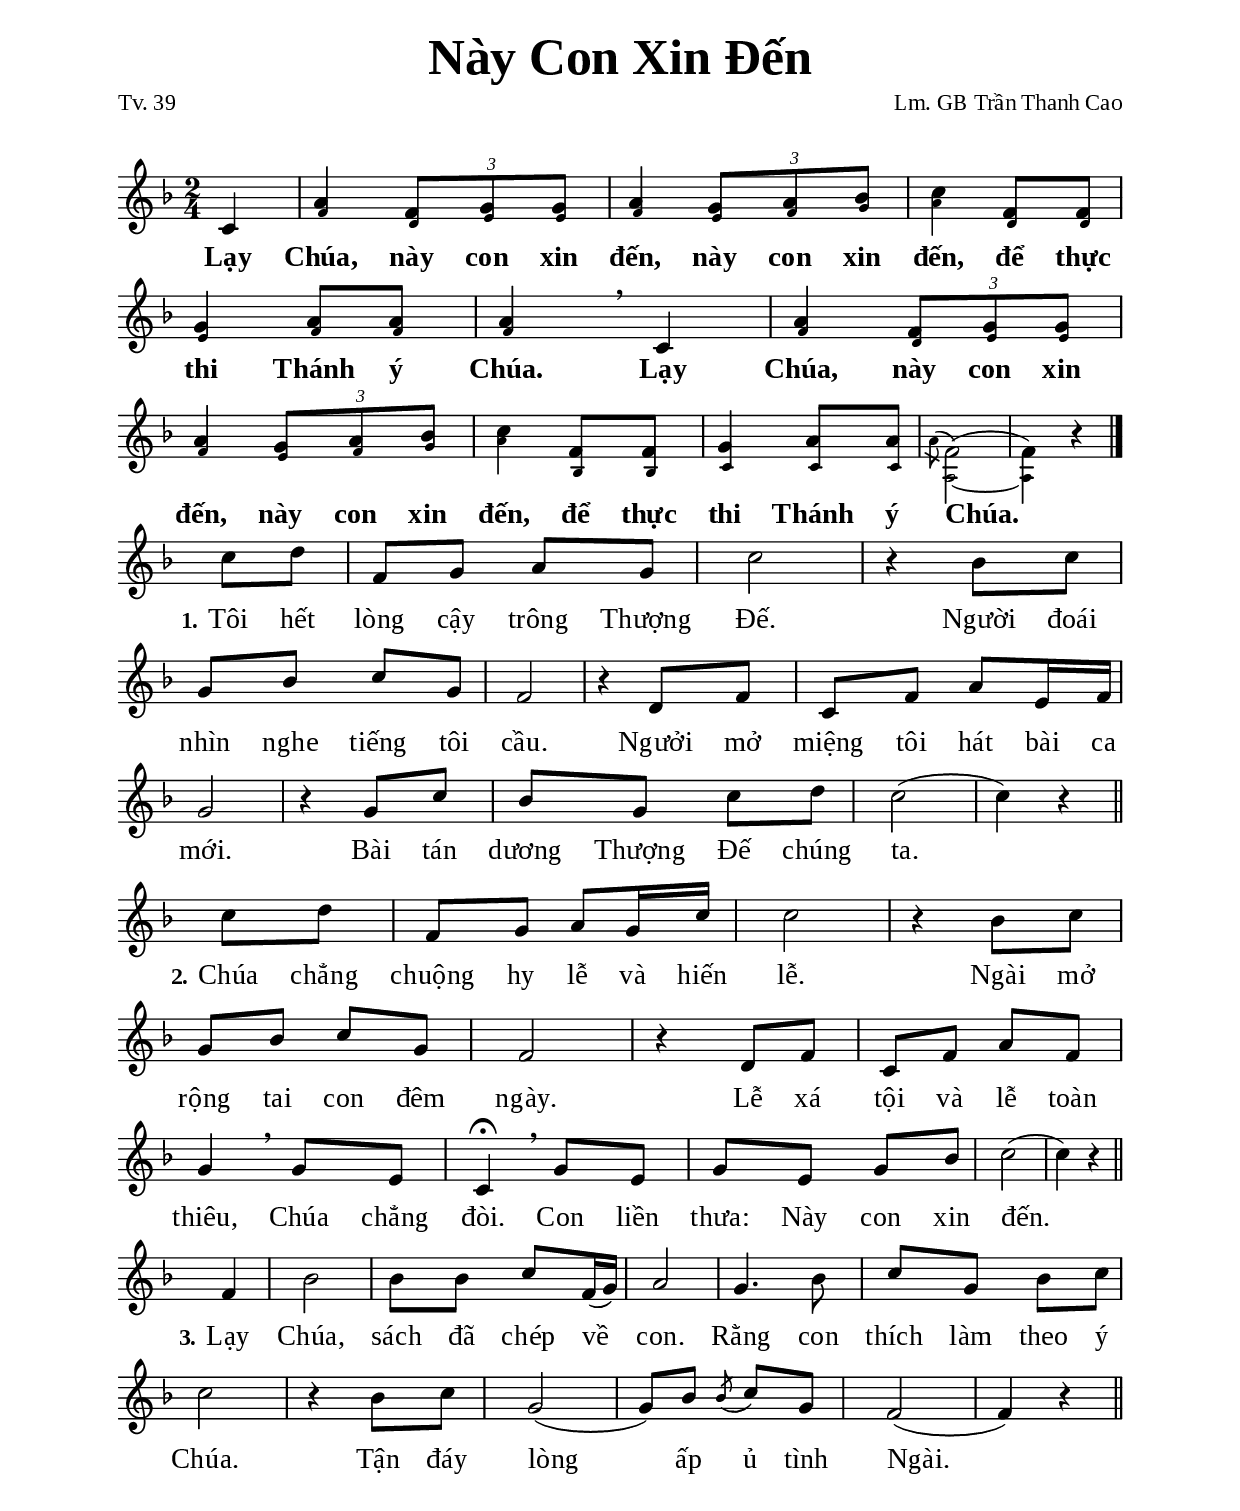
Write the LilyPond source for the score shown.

% Cài đặt chung
\version "2.22.1"
\include "english.ly"

\header {
  title = \markup { \fontsize #3 "Này Con Xin Đến" }
  poet = "Tv. 39"
  composer = "Lm. GB Trần Thanh Cao"
  arranger = " "
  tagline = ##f
}

% Nhạc điệp khúc
nhacDiepKhucSop = \relative c' {
  \partial 4 c4 |
  a'4 \tuplet 3/2 { f8 g g } |
  a4 \tuplet 3/2 { g8 a bf } |
  c4 f,8 f |
  g4 a8 a |
  a4 \breathe c,4 |
  a' \tuplet 3/2 { f8 g g } |
  a4 \tuplet 3/2 { g8 a bf } |
  c4 f,8 f |
  g4 a8 a |
  \stemDown
  \slashedGrace {a8 ^(} f2) ( |
  f4) r \bar "|."
}

nhacDiepKhucBas = \relative c' {
  \partial 4 c4 |
  f4 \tuplet 3/2 { d8 e e } |
  f4 \tuplet 3/2 { e8 f g } |
  a4 d,8 d |
  e4 f8 f |
  f4 c |
  f \tuplet 3/2 { d8 e e } |
  f4 \tuplet 3/2 { e8 f g } |
  a4 bf,8 bf |
  c4 c8 c |
   a2 ~ |
  a4 r
}

% Nhạc phiên khúc
nhacPhienKhucMot = \relative c'' {
  \partial 4 c8 d |
  f, g a g |
  c2 |
  r4 bf8 c |
  g bf c g |
  f2 |
  r4 d8 f |
  c f a e16 f |
  g2 |
  r4 g8 c |
  bf g c d |
  c2 ( |
  c4) r \bar "||"
}

nhacPhienKhucHai = \relative c'' {
  \partial 4 c8 d |
  f, g a g16 c |
  c2 |
  r4 bf8 c |
  g bf c g |
  f2 |
  r4 d8 f |
  c f a f |
  g4 \breathe g8 e |
  c4 \fermata \breathe g'8 e |
  g e g bf |
  c2 ( |
  c4) r \bar "||"
}

nhacPhienKhucBa = \relative c' {
  \partial 4 f4 |
  bf2 |
  bf8 bf c f,16 (g) |
  a2 |
  g4. bf8 |
  c g bf c |
  c2 |
  r4 bf8 c |
  g2 ( |
  g8) bf \acciaccatura bf8 c g |
  f2 ( |
  f4) r \bar "||"
}

% Lời điệp khúc
loiDiepKhuc = \lyricmode {
  Lạy Chúa, này con xin đến, này con xin đến,
  để thực thi Thánh ý Chúa.
  Lạy Chúa, này con xin đến, này con xin đến,
  để thực thi Thánh ý Chúa.
}

% Lời phiên khúc
loiPhienKhucMot = \lyricmode {
  \set stanza = #"1."
  Tôi hết lòng cậy trông Thượng Đế.
  Người đoái nhìn nghe tiếng tôi cầu.
  Ngưởi mở miệng tôi hát bài ca mới.
  Bài tán dương Thượng Đế chúng ta.
}

loiPhienKhucHai = \lyricmode {
  \set stanza = #"2."
  Chúa chẳng chuộng hy lễ và hiến lễ.
  Ngài mở rộng tai con đêm ngày.
  Lễ xá tội và lễ toàn thiêu,
  Chúa chẳng đòi.
  Con liền thưa: Này con xin đến.
}

loiPhienKhucBa = \lyricmode {
  \set stanza = #"3."
  Lạy Chúa, sách đã chép về con.
  Rằng con thích làm theo ý Chúa.
  Tận đáy lòng ấp ủ tình Ngài.
}


% Dàn trang
\paper {
  #(set-paper-size "a4")
  top-margin = 20\mm
  bottom-margin = 10\mm
  left-margin = 20\mm
  right-margin = 20\mm
  indent = #0
  #(define fonts
    (make-pango-font-tree
      "Liberation Serif"
      "Liberation Serif"
      "Liberation Serif"
      (/ 20 20)))
  page-count = #1
  system-system-spacing = #'((basic-distance . 11.5)
                             (minimum-distance . 11.5)
                             (padding . 1))
  score-system-spacing = #'((basic-distance . 11.5)
                             (minimum-distance . 11.5)
                             (padding . 1))
}

% Thiết lập tông và nhịp
TongNhip = { \key f \major \time 2/4 }

% Đổi kích thước nốt cho bè phụ
notBePhu =
#(define-music-function (font-size music) (number? ly:music?)
   (for-some-music
     (lambda (m)
       (if (music-is-of-type? m 'rhythmic-event)
           (begin
             (set! (ly:music-property m 'tweaks)
                   (cons `(font-size . ,font-size)
                         (ly:music-property m 'tweaks)))
             #t)
           #f))
     music)
   music)

\score {
  \new ChoirStaff <<
    \new Staff = diepKhuc \with {
        \consists "Merge_rests_engraver"
        %\magnifyStaff #(magstep +1)
        printPartCombineTexts = ##f
      }
      <<
      \new Voice \TongNhip \partCombine 
        \nhacDiepKhucSop
        \notBePhu -3 { \nhacDiepKhucBas }
      \new NullVoice = nhacThamChieu \nhacDiepKhucSop
      \new Lyrics \with {
          \override VerticalAxisGroup.
            nonstaff-relatedstaff-spacing.padding = #1
          \override VerticalAxisGroup.
            nonstaff-unrelatedstaff-spacing.padding = #1
        }
        \lyricsto nhacThamChieu \loiDiepKhuc
      >>
  >>
  \layout {
    \override Lyrics.LyricText.font-series = #'bold
    \override Lyrics.LyricText.font-size = #+2
    \override Lyrics.LyricSpace.minimum-distance = #3
    \override Score.BarNumber.break-visibility = ##(#f #f #f)
    \override Score.SpacingSpanner.uniform-stretching = ##t
  }
}

\score {
  \new ChoirStaff <<
    \new Staff = phienKhuc \with {
        %\magnifyStaff #(magstep +1)
      }
      <<
      \new Voice = beSop {
        \key f \major \time 2/4 \nhacPhienKhucMot
      }
    >>
    \new Lyrics \with {
          \override VerticalAxisGroup.
            nonstaff-relatedstaff-spacing.padding = #1.2
          \override VerticalAxisGroup.
            nonstaff-unrelatedstaff-spacing.padding = #1
        }
        \lyricsto beSop \loiPhienKhucMot
  >>
  \layout {
    \override Staff.TimeSignature.transparent = ##t
    \override Lyrics.LyricText.font-size = #+2
    \override Lyrics.LyricSpace.minimum-distance = #3
    \override Score.BarNumber.break-visibility = ##(#f #f #f)
    \override Score.SpacingSpanner.uniform-stretching = ##t
  }
}

\score {
  \new ChoirStaff <<
    \new Staff = phienKhuc \with {
        %\magnifyStaff #(magstep +1)
      }
      <<
      \new Voice = beSop {
        \key f \major \time 2/4 \nhacPhienKhucHai
      }
    >>
    \new Lyrics \with {
          \override VerticalAxisGroup.
            nonstaff-relatedstaff-spacing.padding = #1
          \override VerticalAxisGroup.
            nonstaff-unrelatedstaff-spacing.padding = #1
        }
        \lyricsto beSop \loiPhienKhucHai
  >>
  \layout {
    \override Staff.TimeSignature.transparent = ##t
    \override Lyrics.LyricText.font-size = #+2
    \override Lyrics.LyricSpace.minimum-distance = #3
    \override Score.BarNumber.break-visibility = ##(#f #f #f)
    \override Score.SpacingSpanner.uniform-stretching = ##t
  }
}

\score {
  \new ChoirStaff <<
    \new Staff = phienKhuc \with {
        %\magnifyStaff #(magstep +1)
      }
      <<
      \new Voice = beSop {
        \key f \major \time 2/4 \nhacPhienKhucBa
      }
    >>
    \new Lyrics \with {
          \override VerticalAxisGroup.
            nonstaff-relatedstaff-spacing.padding = #1.2
          \override VerticalAxisGroup.
            nonstaff-unrelatedstaff-spacing.padding = #1
        }
        \lyricsto beSop \loiPhienKhucBa
  >>
  \layout {
    \override Staff.TimeSignature.transparent = ##t
    \override Lyrics.LyricText.font-size = #+2
    \override Lyrics.LyricSpace.minimum-distance = #2.5
    \override Score.BarNumber.break-visibility = ##(#f #f #f)
    \override Score.SpacingSpanner.uniform-stretching = ##t
  }
}
